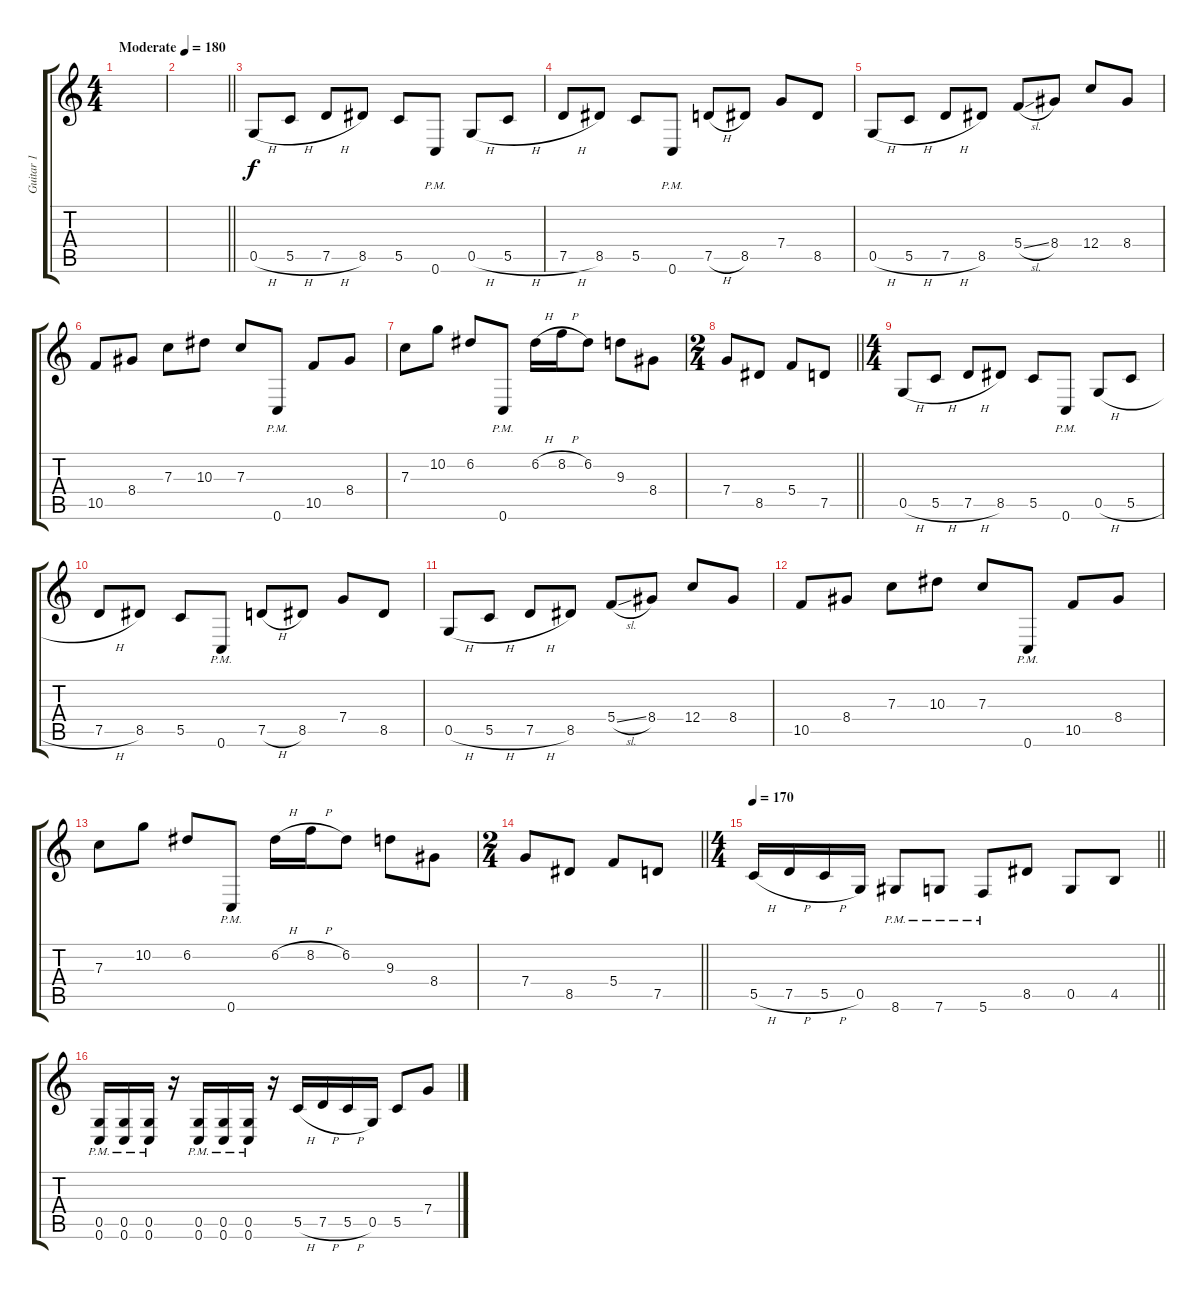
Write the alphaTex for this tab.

\track ("Guitar 1" "Guitar 1") {instrument distortionguitar}
\staff {score tabs}
\tuning (D4 A3 F3 C3 G2 C2) {hide}
\ts (4 4)
\section ("" "")
\tempo (180 "Moderate")
\clef g2
\ks c
|
\barLineRight lightlight
|
\section ("" "")
0.5{h}.8 5.5{h}.8 7.5{h}.8 8.5.8 5.5.8 0.6{pm}.8 0.5{h}.8 5.5{h}.8 |
7.5{h}.8 8.5.8 5.5.8 0.6{pm}.8 7.5{h}.8 8.5.8 7.4.8 8.5.8 |
0.5{h}.8 5.5{h}.8 7.5{h}.8 8.5.8 5.4{sl}.8 8.4.8 12.4.8 8.4.8 |
10.5.8 8.4.8 7.3.8 10.3.8 7.3.8 0.6{pm}.8 10.5.8 8.4.8 |
7.3.8 10.2.8 6.2.8 0.6{pm}.8 6.2{h}.16 8.2{h}.16 6.2.8 9.3.8 8.4.8 |
\ts (2 4)
\barLineRight lightlight
7.4.8 8.5.8 5.4.8 7.5.8 |
\ts (4 4)
0.5{h}.8 5.5{h}.8 7.5{h}.8 8.5.8 5.5.8 0.6{pm}.8 0.5{h}.8 5.5{h}.8 |
7.5{h}.8 8.5.8 5.5.8 0.6{pm}.8 7.5{h}.8 8.5.8 7.4.8 8.5.8 |
0.5{h}.8 5.5{h}.8 7.5{h}.8 8.5.8 5.4{sl}.8 8.4.8 12.4.8 8.4.8 |
10.5.8 8.4.8 7.3.8 10.3.8 7.3.8 0.6{pm}.8 10.5.8 8.4.8 |
7.3.8 10.2.8 6.2.8 0.6{pm}.8 6.2{h}.16 8.2{h}.16 6.2.8 9.3.8 8.4.8 |
\ts (2 4)
\barLineRight lightlight
7.4.8 8.5.8 5.4.8 7.5.8 |
\ts (4 4)
\tempo 170
\barLineRight lightlight
5.5{h}.16 7.5{h}.16 5.5{h}.16 0.5.16 8.6{pm}.8 7.6{pm}.8 5.6{pm}.8 8.5.8 0.5.8 4.5.8 |
\section ("" "")
(0.5{pm} 0.6{pm}).16 (0.5{pm} 0.6{pm}).16 (0.5{pm} 0.6{pm}).16 r.16 (0.5{pm} 0.6{pm}).16 (0.5{pm} 0.6{pm}).16 (0.5{pm} 0.6{pm}).16 r.16 5.5{h}.16 7.5{h}.16 5.5{h}.16 0.5.16 5.5.8 7.4.8
